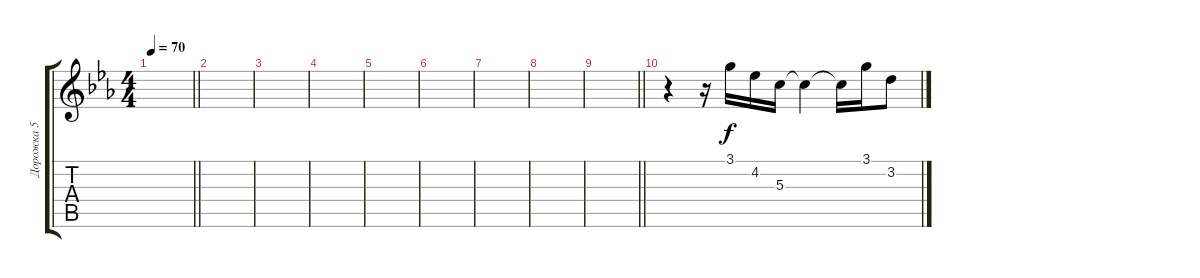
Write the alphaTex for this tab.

\track ("Дорожка 5" "Дорожка 5") {instrument electricguitarclean}
\staff {score tabs}
\tuning (E4 B3 G3 D3 A2 E2) {hide}
\ts (4 4)
\tempo 70
\clef g2
\barLineRight lightlight
\ks eb
|
|
|
|
|
|
|
|
\barLineRight lightlight
|
r.4{volume 10 instrument electricguitarclean} r.16 3.1.16 4.2.16 5.3.16 5.3{t}.4 5.3{t}.16 3.1.16 3.2.8
